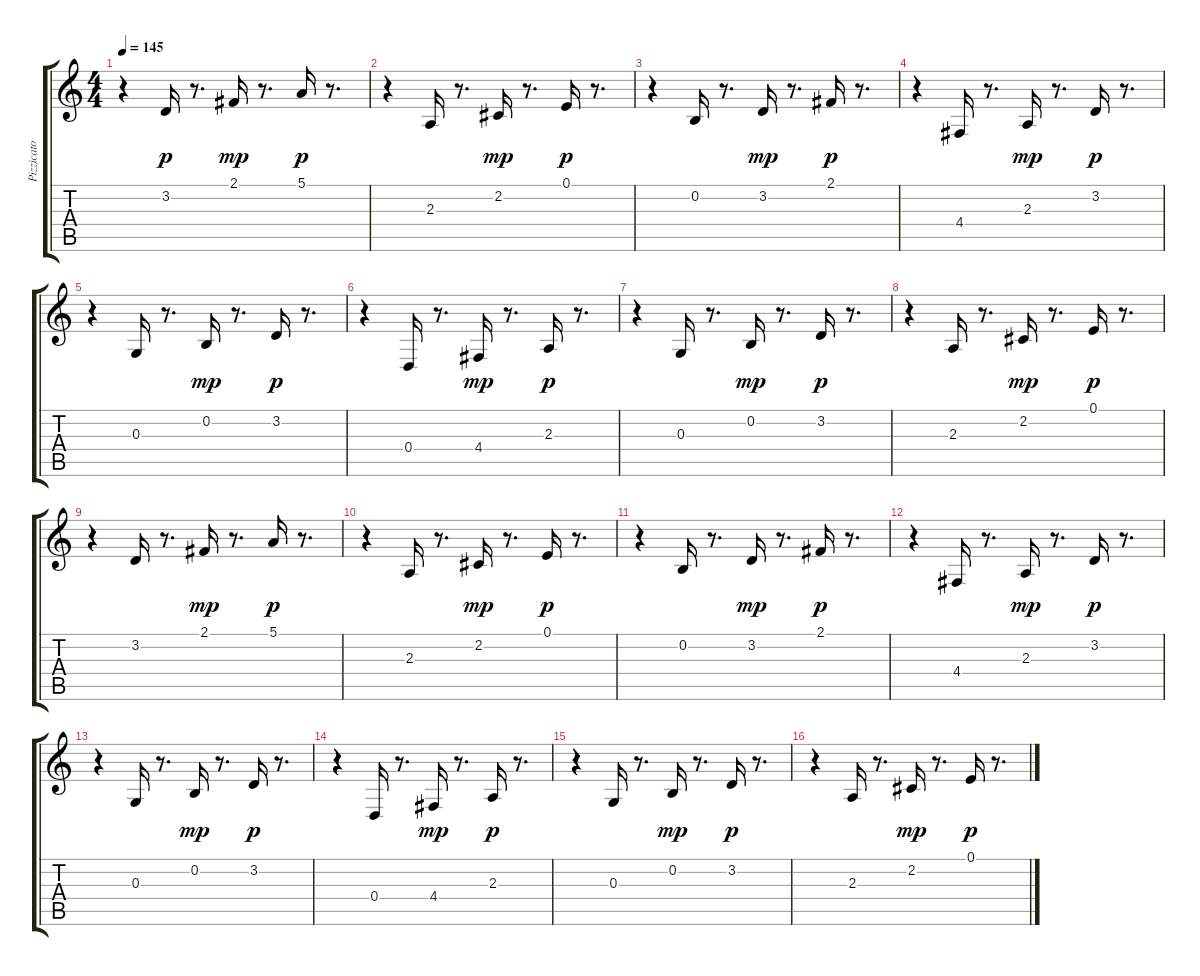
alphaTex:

\track ("Pizzicato" "Pizzicato") {instrument pizzicatostrings}
\staff {score tabs}
\tuning (E4 B3 G3 D3 A2 E2) {hide}
\ts (4 4)
\tempo 145
\clef g2
\ks c
r.4{dy p} 3.2.16 r.8{d} 2.1.16{dy mp} r.8{d} 5.1.16{dy p} r.8{d} |
r.4 2.3.16 r.8{d} 2.2.16{dy mp} r.8{d} 0.1.16{dy p} r.8{d} |
r.4 0.2.16 r.8{d} 3.2.16{dy mp} r.8{d} 2.1.16{dy p} r.8{d} |
r.4 4.4.16 r.8{d} 2.3.16{dy mp} r.8{d} 3.2.16{dy p} r.8{d} |
r.4 0.3.16 r.8{d} 0.2.16{dy mp} r.8{d} 3.2.16{dy p} r.8{d} |
r.4 0.4.16 r.8{d} 4.4.16{dy mp} r.8{d} 2.3.16{dy p} r.8{d} |
r.4 0.3.16 r.8{d} 0.2.16{dy mp} r.8{d} 3.2.16{dy p} r.8{d} |
r.4 2.3.16 r.8{d} 2.2.16{dy mp} r.8{d} 0.1.16{dy p} r.8{d} |
r.4 3.2.16 r.8{d} 2.1.16{dy mp} r.8{d} 5.1.16{dy p} r.8{d} |
r.4 2.3.16 r.8{d} 2.2.16{dy mp} r.8{d} 0.1.16{dy p} r.8{d} |
r.4 0.2.16 r.8{d} 3.2.16{dy mp} r.8{d} 2.1.16{dy p} r.8{d} |
r.4 4.4.16 r.8{d} 2.3.16{dy mp} r.8{d} 3.2.16{dy p} r.8{d} |
r.4 0.3.16 r.8{d} 0.2.16{dy mp} r.8{d} 3.2.16{dy p} r.8{d} |
r.4 0.4.16 r.8{d} 4.4.16{dy mp} r.8{d} 2.3.16{dy p} r.8{d} |
r.4 0.3.16 r.8{d} 0.2.16{dy mp} r.8{d} 3.2.16{dy p} r.8{d} |
r.4 2.3.16 r.8{d} 2.2.16{dy mp} r.8{d} 0.1.16{dy p} r.8{d}
